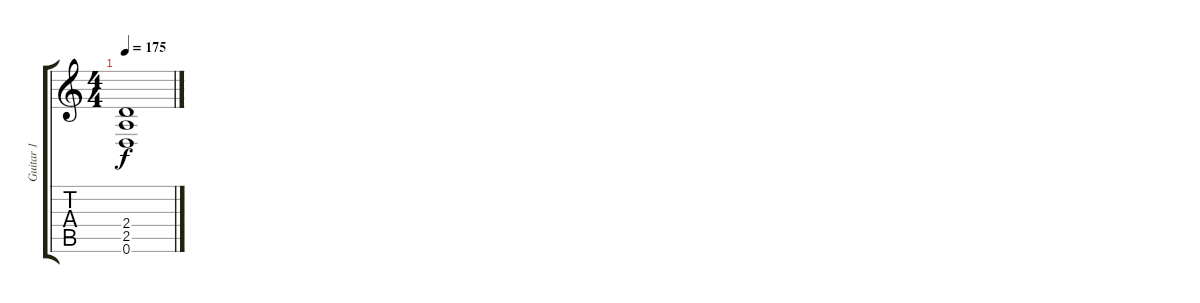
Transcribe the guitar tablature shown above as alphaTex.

\track ("Guitar 1" "Guitar 1") {instrument distortionguitar}
\staff {score tabs}
\tuning (D4 A3 F3 C3 G2 D2) {hide}
\ts (4 4)
\tempo 175
\clef g2
\ks c
(2.4 2.5 0.6).1{dy f}
